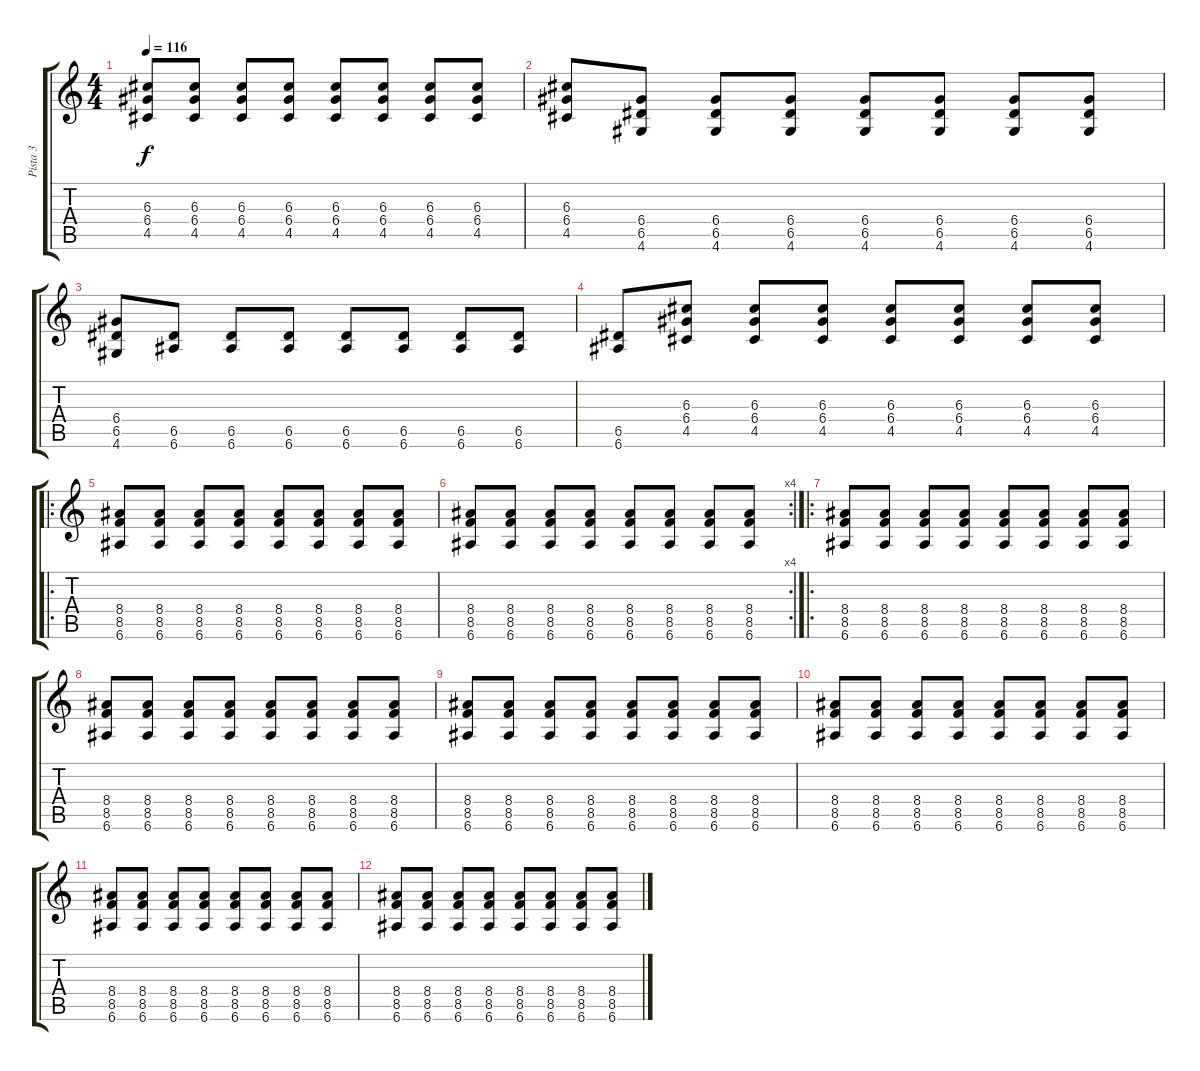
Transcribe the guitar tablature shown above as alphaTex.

\track ("Pista 3" "Pista 3") {instrument distortionguitar}
\staff {score tabs}
\tuning (E4 B3 G3 D3 A2 E2) {hide}
\ts (4 4)
\tempo 116
\clef g2
\ks c
(6.3 6.4 4.5).8{dy f} (6.3 6.4 4.5).8 (6.3 6.4 4.5).8 (6.3 6.4 4.5).8 (6.3 6.4 4.5).8 (6.3 6.4 4.5).8 (6.3 6.4 4.5).8 (6.3 6.4 4.5).8 |
(6.3 6.4 4.5).8 (6.4 6.5 4.6).8 (6.4 6.5 4.6).8 (6.4 6.5 4.6).8 (6.4 6.5 4.6).8 (6.4 6.5 4.6).8 (6.4 6.5 4.6).8 (6.4 6.5 4.6).8 |
(6.4 6.5 4.6).8 (6.5 6.6).8 (6.5 6.6).8 (6.5 6.6).8 (6.5 6.6).8 (6.5 6.6).8 (6.5 6.6).8 (6.5 6.6).8 |
(6.5 6.6).8 (6.3 6.4 4.5).8 (6.3 6.4 4.5).8 (6.3 6.4 4.5).8 (6.3 6.4 4.5).8 (6.3 6.4 4.5).8 (6.3 6.4 4.5).8 (6.3 6.4 4.5).8 |
\ro
(8.4 8.5 6.6).8 (8.4 8.5 6.6).8 (8.4 8.5 6.6).8 (8.4 8.5 6.6).8 (8.4 8.5 6.6).8 (8.4 8.5 6.6).8 (8.4 8.5 6.6).8 (8.4 8.5 6.6).8 |
\rc 4
(8.4 8.5 6.6).8 (8.4 8.5 6.6).8 (8.4 8.5 6.6).8 (8.4 8.5 6.6).8 (8.4 8.5 6.6).8 (8.4 8.5 6.6).8 (8.4 8.5 6.6).8 (8.4 8.5 6.6).8 |
\ro
(8.4 8.5 6.6).8{volume 8} (8.4 8.5 6.6).8 (8.4 8.5 6.6).8 (8.4 8.5 6.6).8 (8.4 8.5 6.6).8 (8.4 8.5 6.6).8 (8.4 8.5 6.6).8 (8.4 8.5 6.6).8 |
(8.4 8.5 6.6).8 (8.4 8.5 6.6).8 (8.4 8.5 6.6).8 (8.4 8.5 6.6).8 (8.4 8.5 6.6).8 (8.4 8.5 6.6).8 (8.4 8.5 6.6).8 (8.4 8.5 6.6).8 |
(8.4 8.5 6.6).8{volume 7} (8.4 8.5 6.6).8 (8.4 8.5 6.6).8 (8.4 8.5 6.6).8 (8.4 8.5 6.6).8 (8.4 8.5 6.6).8 (8.4 8.5 6.6).8 (8.4 8.5 6.6).8 |
(8.4 8.5 6.6).8 (8.4 8.5 6.6).8 (8.4 8.5 6.6).8 (8.4 8.5 6.6).8 (8.4 8.5 6.6).8 (8.4 8.5 6.6).8 (8.4 8.5 6.6).8 (8.4 8.5 6.6).8 |
(8.4 8.5 6.6).8{volume 3} (8.4 8.5 6.6).8 (8.4 8.5 6.6).8 (8.4 8.5 6.6).8 (8.4 8.5 6.6).8 (8.4 8.5 6.6).8 (8.4 8.5 6.6).8 (8.4 8.5 6.6).8 |
(8.4 8.5 6.6).8{volume 2} (8.4 8.5 6.6).8 (8.4 8.5 6.6).8 (8.4 8.5 6.6).8 (8.4 8.5 6.6).8 (8.4 8.5 6.6).8 (8.4 8.5 6.6).8 (8.4 8.5 6.6).8
